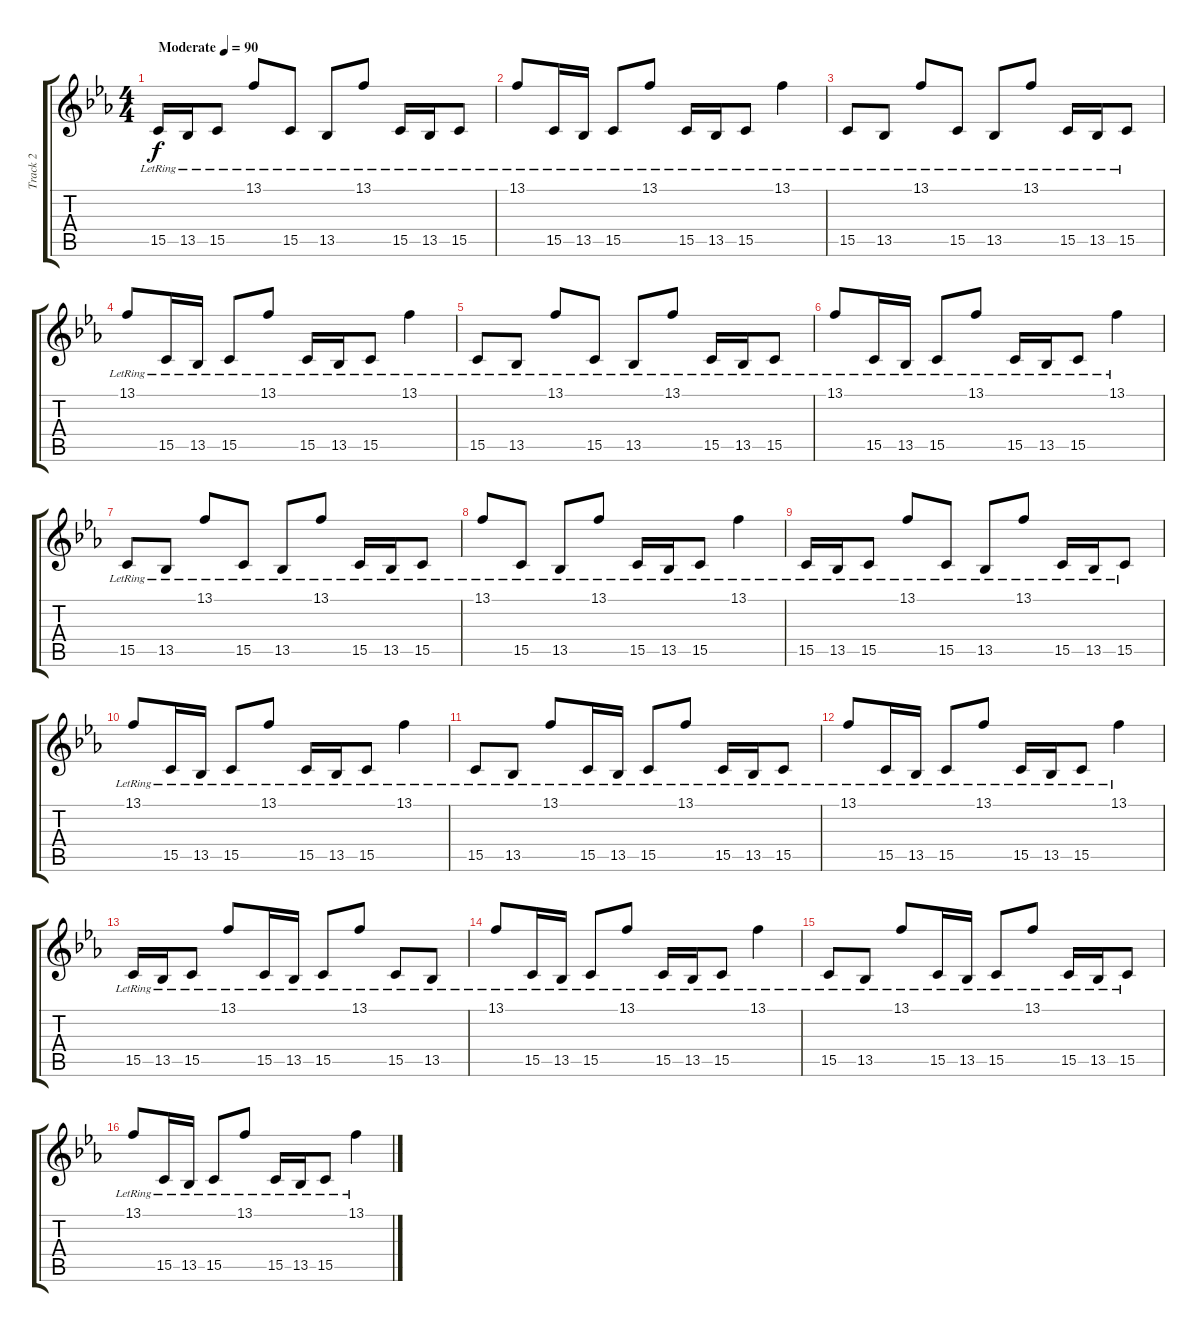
\track ("Track 2" "Track 2") {instrument electricgrandpiano}
\staff {score tabs}
\tuning (E4 B3 G3 D3 A2 E2) {hide}
\ts (4 4)
\tempo (90 "Moderate")
\clef g2
\ks cminor
15.5{lr}.16{dy f instrument electricgrandpiano} 13.5{lr}.16 15.5{lr}.8 13.1{lr}.8 15.5{lr}.8 13.5{lr}.8 13.1{lr}.8 15.5{lr}.16 13.5{lr}.16 15.5{lr}.8 |
13.1{lr}.8 15.5{lr}.16 13.5{lr}.16 15.5{lr}.8 13.1{lr}.8 15.5{lr}.16 13.5{lr}.16 15.5{lr}.8 13.1{lr}.4 |
15.5{lr}.8 13.5{lr}.8 13.1{lr}.8 15.5{lr}.8 13.5{lr}.8 13.1{lr}.8 15.5{lr}.16 13.5{lr}.16 15.5{lr}.8 |
13.1{lr}.8 15.5{lr}.16 13.5{lr}.16 15.5{lr}.8 13.1{lr}.8 15.5{lr}.16 13.5{lr}.16 15.5{lr}.8 13.1{lr}.4 |
15.5{lr}.8 13.5{lr}.8 13.1{lr}.8 15.5{lr}.8 13.5{lr}.8 13.1{lr}.8 15.5{lr}.16 13.5{lr}.16 15.5{lr}.8 |
13.1{lr}.8 15.5{lr}.16 13.5{lr}.16 15.5{lr}.8 13.1{lr}.8 15.5{lr}.16 13.5{lr}.16 15.5{lr}.8 13.1{lr}.4 |
15.5{lr}.8 13.5{lr}.8 13.1{lr}.8 15.5{lr}.8 13.5{lr}.8 13.1{lr}.8 15.5{lr}.16 13.5{lr}.16 15.5{lr}.8 |
13.1{lr}.8 15.5{lr}.8 13.5{lr}.8 13.1{lr}.8 15.5{lr}.16 13.5{lr}.16 15.5{lr}.8 13.1{lr}.4 |
15.5{lr}.16 13.5{lr}.16 15.5{lr}.8 13.1{lr}.8 15.5{lr}.8 13.5{lr}.8 13.1{lr}.8 15.5{lr}.16 13.5{lr}.16 15.5{lr}.8 |
13.1{lr}.8 15.5{lr}.16 13.5{lr}.16 15.5{lr}.8 13.1{lr}.8 15.5{lr}.16 13.5{lr}.16 15.5{lr}.8 13.1{lr}.4 |
15.5{lr}.8 13.5{lr}.8 13.1{lr}.8 15.5{lr}.16 13.5{lr}.16 15.5{lr}.8 13.1{lr}.8 15.5{lr}.16 13.5{lr}.16 15.5{lr}.8 |
13.1{lr}.8 15.5{lr}.16 13.5{lr}.16 15.5{lr}.8 13.1{lr}.8 15.5{lr}.16 13.5{lr}.16 15.5{lr}.8 13.1{lr}.4 |
15.5{lr}.16 13.5{lr}.16 15.5{lr}.8 13.1{lr}.8 15.5{lr}.16 13.5{lr}.16 15.5{lr}.8 13.1{lr}.8 15.5{lr}.8 13.5{lr}.8 |
13.1{lr}.8 15.5{lr}.16 13.5{lr}.16 15.5{lr}.8 13.1{lr}.8 15.5{lr}.16 13.5{lr}.16 15.5{lr}.8 13.1{lr}.4 |
15.5{lr}.8 13.5{lr}.8 13.1{lr}.8 15.5{lr}.16 13.5{lr}.16 15.5{lr}.8 13.1{lr}.8 15.5{lr}.16 13.5{lr}.16 15.5{lr}.8 |
13.1{lr}.8 15.5{lr}.16 13.5{lr}.16 15.5{lr}.8 13.1{lr}.8 15.5{lr}.16 13.5{lr}.16 15.5{lr}.8 13.1{lr}.4
